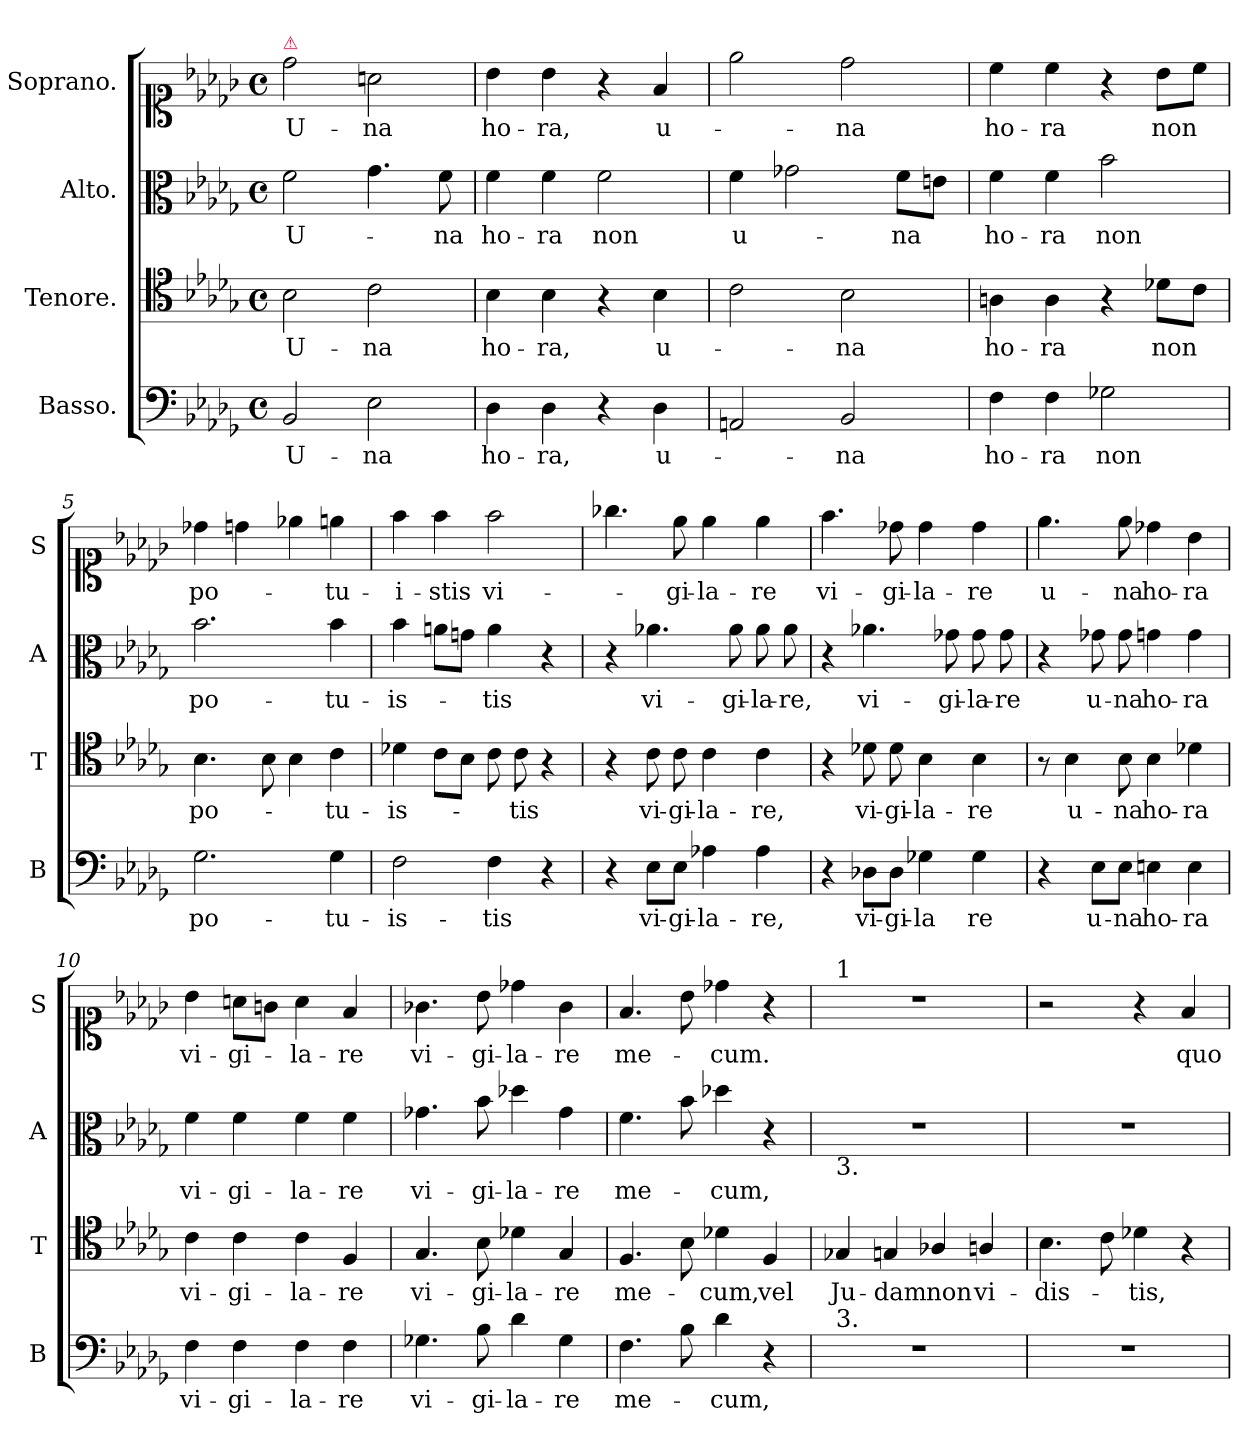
**kern	**text	**kern	**text	**kern	**text	**kern	**text
*part4	*part4	*part3	*part3	*part2	*part2	*part1	*part1
*staff4	*staff4	*staff3	*staff3	*staff2	*staff2	*staff1	*staff1
*I"Basso.	*	*I"Tenore.	*	*I"Alto.	*	*I"Soprano.	*
*I'B	*	*I'T	*	*I'A	*	*I'S	*
*clefF4	*	*clefC4	*	*clefC3	*	*clefC1	*
*k[b-e-a-d-g-]	*	*k[b-e-a-d-g-]	*	*k[b-e-a-d-g-]	*	*k[b-e-a-d-g-]	*
*M4/4	*	*M4/4	*	*M4/4	*	*M4/4	*
*met(c)	*	*met(c)	*	*met(c)	*	*met(c)	*
=1	=1	=1	=1	=1	=1	=1	=1
!	!	!	!	!	!	!LO:TX:a:color=crimson:t=⚠	!
2BB-/	U-	2B-\	U-	2f\	U-	2dd-\	U-
2E-\	-na	2c\	-na	4.g-\	.	2an\	-na
.	.	.	.	8f\	-na	.	.
=2	=2	=2	=2	=2	=2	=2	=2
4D-\	ho-	4B-\	ho-	4f\	ho-	4b-\	ho-
4D-\	-ra,	4B-\	-ra,	4f\	-ra	4b-\	-ra,
4r	.	4r	.	2f\	non	4r	.
4D-\	u-	4B-\	u-	.	.	4f/	u-
=3	=3	=3	=3	=3	=3	=3	=3
2AAn/	.	2c\	.	4f\	u-	2ee-\	.
.	.	.	.	2g-X\	.	.	.
2BB-/	-na	2B-\	-na	.	.	2dd-\	-na
.	.	.	.	8f\L	-na	.	.
.	.	.	.	8en\J	.	.	.
=4	=4	=4	=4	=4	=4	=4	=4
4F\	ho-	4An\	ho-	4f\	ho-	4cc\	ho-
4F\	-ra	4A\	-ra	4f\	-ra	4cc\	-ra
2G-X\	non	4r	.	2b-\	non	4r	.
.	.	8d-X\L	non	.	.	8b-\L	non
.	.	8c\J	.	.	.	8cc\J	.
=5	=5	=5	=5	=5	=5	=5	=5
2.G-\	po-	4.B-\	po-	2.b-\	po-	4dd-X\	po-
.	.	.	.	.	.	4ddn\	.
.	.	8B-\	.	.	.	.	.
.	.	4B-\	.	.	.	4ee-X\	.
4G-\	-tu-	4c\	-tu-	4b-\	-tu-	4een\	-tu-
=6	=6	=6	=6	=6	=6	=6	=6
2F\	-is-	4d-X\	-is-	4b-\	-is-	4ff\	-i-
.	.	8c\L	.	8an\L	.	4ff\	-stis
.	.	8B-\J	.	8gn\J	.	.	.
4F\	-tis	8c\	.	4a\	-tis	2ff\	vi-
.	.	8c\	-tis	.	.	.	.
4r	.	4r	.	4r	.	.	.
=7	=7	=7	=7	=7	=7	=7	=7
4r	.	4r	.	4r	.	4.gg-X\	.
8E-\L	vi-	8c\	vi-	4.a-X\	vi-	.	.
8E-\J	-gi-	8c\	-gi-	.	.	8ee-\	-gi-
4A-X\	-la-	4c\	-la-	.	.	4ee-\	-la-
.	.	.	.	8a-\	-gi-	.	.
4A-\	-re,	4c\	-re,	8a-\	-la-	4ee-\	-re
.	.	.	.	8a-\	-re,	.	.
=8	=8	=8	=8	=8	=8	=8	=8
4r	.	4r	.	4r	.	4.ff\	vi-
8D-X\L	vi-	8d-X\	vi-	4.a-X\	vi-	.	.
8D-\J	-gi-	8d-\	-gi-	.	.	8dd-X\	-gi-
4G-X\	-la	4B-\	-la-	.	.	4dd-\	-la-
.	.	.	.	8g-X\	-gi-	.	.
4G-\	re	4B-\	-re	8g-\	-la-	4dd-\	-re
.	.	.	.	8g-\	-re	.	.
=9	=9	=9	=9	=9	=9	=9	=9
4r	.	8r	.	4r	.	4.ee-\	u-
.	.	4B-\	u-	.	.	.	.
8E-\L	u-	.	.	8g-X\	u-	.	.
8E-\J	-na	8B-\	-na	8g-\	-na	8ee-\	-na
4En\	ho-	4B-\	ho-	4gn\	ho-	4dd-X\	ho-
4E\	-ra	4d-X\	-ra	4g\	-ra	4b-\	-ra
=10	=10	=10	=10	=10	=10	=10	=10
4F\	vi-	4c\	vi-	4f\	vi-	4b-\	vi-
4F\	-gi-	4c\	-gi-	4f\	-gi-	8an\L	-gi-
.	.	.	.	.	.	8gn\J	.
4F\	-la-	4c\	-la-	4f\	-la-	4a\	-la-
4F\	-re	4F/	-re	4f\	-re	4f/	-re
=11	=11	=11	=11	=11	=11	=11	=11
4.G-X\	vi-	4.G-/	vi-	4.g-X\	vi-	4.g-X\	vi-
8B-\	-gi-	8B-\	-gi-	8b-\	-gi-	8b-\	-gi-
4d-\	-la-	4d-X\	-la-	4dd-X\	-la-	4dd-X\	-la-
4G-\	-re	4G-/	-re	4g-\	-re	4g-\	-re
=12	=12	=12	=12	=12	=12	=12	=12
4.F\	me-	4.F/	me-	4.f\	me-	4.f/	me-
8B-\	.	8B-\	.	8b-\	.	8b-\	.
4d-\	-cum,	4d-X\	-cum,	4dd-X\	-cum,	4dd-X\	-cum.
4r	.	4F/	vel	4r	.	4r	.
=13	=13	=13	=13	=13	=13	=13	=13
!	!	!	!	!	!	!LO:TX:a:t=1	!
!	!	!	!	!LO:TX:b:t=3.	!	!	!
!LO:TX:a:t=3.	!	!	!	!	!	!	!
1r	.	4G-X/	Ju-	1r	.	1r	.
.	.	4Gn/	-dam	.	.	.	.
.	.	4A-X/	non	.	.	.	.
.	.	4An/	vi-	.	.	.	.
=14	=14	=14	=14	=14	=14	=14	=14
1r	.	4.B-\	-dis-	1r	.	2r	.
.	.	8c\	.	.	.	.	.
.	.	4d-X\	-tis,	.	.	4r	.
.	.	4r	.	.	.	4f/	quo-
=	=	=	=	=	=	=	=
*-	*-	*-	*-	*-	*-	*-	*-
